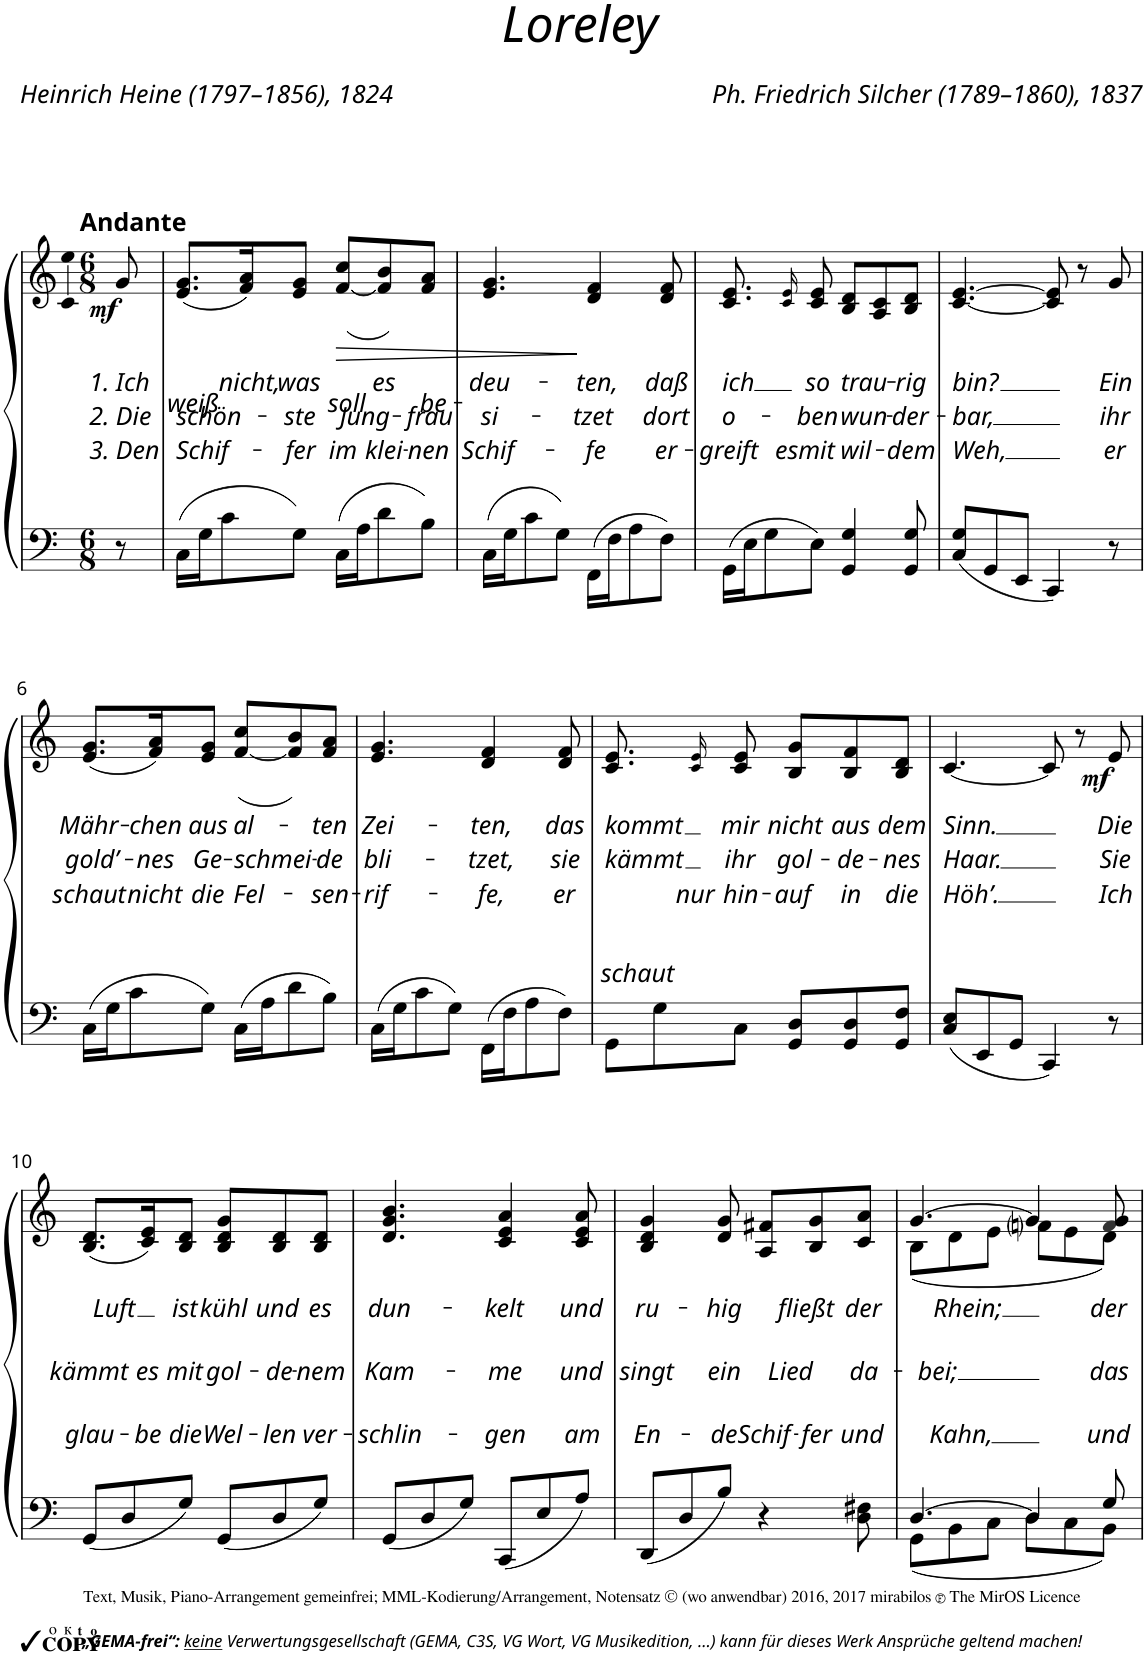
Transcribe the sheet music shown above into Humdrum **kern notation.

**kern	**kern	**text	**text	**text	**dynam
*part1	*part1	*part1	*part1	*part1	*part1
*staff2	*staff1	*staff1	*staff1	*staff1	*staff1/2
*I"Piano	*	*	*	*	*
*I'Pno	*	*	*	*	*
*clefF4	*clefG2	*	*	*	*
*k[]	*k[]	*	*	*	*
*M6/8	*M6/8	*	*	*	*
=1	=1	=1	=1	=1	=1
!	!LO:TX:a:B:t=Andante	!	!	!	!
!	!	!LO:LY:b	!LO:LY:b	!LO:LY:b	!LO:DY:b
8r	8g/	1. Ich	2. Die	3. Den	mf
=2	=2	=2	=2	=2	=2
!	!	!LO:LY:b	!LO:LY:b	!LO:LY:b	!
16C\LL	(8.e/ 8.g/L	weiß	schön-	Schif-	.
16G\J	.	.	.	.	.
8c\	.	.	.	.	.
!	!	!LO:LY:b	!	!	!
.	16f/ 16a/K)	nicht,	.	.	.
!	!	!LO:LY:b	!LO:LY:b	!LO:LY:b	!
8G\J	8e/ 8g/J	was	-ste	-fer	.
!	!	!LO:LY:b	!LO:LY:b	!LO:LY:b	!LO:HP:b
16C\LL	([8f/ 8cc/L	soll	Jung-	im	>
16A\J	.	.	.	.	.
!	!	!LO:LY:b	!	!LO:LY:b	!
8d\	8f/] 8b/)	es	.	klei-	.
!	!	!LO:LY:b	!LO:LY:b	!LO:LY:b	!
8B\J	8f/ 8a/J	be-	-frau	-nen	.
=3	=3	=3	=3	=3	=3
!	!	!LO:LY:b	!LO:LY:b	!LO:LY:b	!
16C\LL	4.e/ 4.g/	-deu-	si-	Schif-	.
16G\J	.	.	.	.	.
8c\	.	.	.	.	.
8G\J	.	.	.	.	.
!	!	!LO:LY:b	!LO:LY:b	!LO:LY:b	!
16FF\LL	4d/ 4f/	-ten,	-tzet	-fe	]
16F\J	.	.	.	.	.
8A\	.	.	.	.	.
!	!	!LO:LY:b	!LO:LY:b	!LO:LY:b	!
8F\J	8d/ 8f/	daß	dort	er-	.
=4	=4	=4	=4	=4	=4
!	!	!LO:LY:b	!LO:LY:b	!LO:LY:b	!
16GG\LL	8.c/ 8.e/	ich	o-	-greift	.
16E\J	.	.	.	.	.
8G\	.	.	.	.	.
!	!	!	!	!LO:LY:b	!
.	16c!/ 16e!/	.	.	es	.
!	!	!LO:LY:b	!LO:LY:b	!LO:LY:b	!
8E\J	8c/ 8e/	so	-ben	mit	.
!	!	!LO:LY:b	!LO:LY:b	!LO:LY:b	!
4GG/ 4G/	8B/ 8d/L	trau-	wun-	wil-	.
.	8A/ 8c/	.	.	.	.
!	!	!LO:LY:b	!LO:LY:b	!LO:LY:b	!
8GG/ 8G/	8B/ 8d/J	-rig	-der-	-dem	.
=5	=5	=5	=5	=5	=5
!	!	!LO:LY:b	!LO:LY:b	!LO:LY:b	!
8C/ 8G/L	[4.c/ [4.e/	bin?	-bar,	Weh,	.
8GG/	.	.	.	.	.
8EE/J	.	.	.	.	.
4CC/	8c/] 8e/]	.	.	.	.
.	8r	.	.	.	.
!	!	!LO:LY:b	!LO:LY:b	!LO:LY:b	!
8r	8g/	Ein	ihr	er	.
!!LO:LB:g=z
=6	=6	=6	=6	=6	=6
!	!	!LO:LY:b	!LO:LY:b	!LO:LY:b	!
16C\LL	(8.e/ 8.g/L	Mähr-	gold’-	schaut	.
16G\J	.	.	.	.	.
8c\	.	.	.	.	.
!	!	!LO:LY:b	!LO:LY:b	!LO:LY:b	!
.	16f/ 16a/K)	-chen	-nes	nicht	.
!	!	!LO:LY:b	!LO:LY:b	!LO:LY:b	!
8G\J	8e/ 8g/J	aus	Ge-	die	.
!	!	!LO:LY:b	!LO:LY:b	!LO:LY:b	!
16C\LL	([8f/ 8cc/L	al-	-schmei-	Fel-	.
16A\J	.	.	.	.	.
8d\	8f/] 8b/)	.	.	.	.
!	!	!LO:LY:b	!LO:LY:b	!LO:LY:b	!
8B\J	8f/ 8a/J	-ten	-de	-sen-	.
=7	=7	=7	=7	=7	=7
!	!	!LO:LY:b	!LO:LY:b	!LO:LY:b	!
16C\LL	4.e/ 4.g/	Zei-	bli-	-rif-	.
16G\J	.	.	.	.	.
8c\	.	.	.	.	.
8G\J	.	.	.	.	.
!	!	!LO:LY:b	!LO:LY:b	!LO:LY:b	!
16FF\LL	4d/ 4f/	-ten,	-tzet,	-fe,	.
16F\J	.	.	.	.	.
8A\	.	.	.	.	.
!	!	!LO:LY:b	!LO:LY:b	!LO:LY:b	!
8F\J	8d/ 8f/	das	sie	er	.
=8	=8	=8	=8	=8	=8
!	!	!LO:LY:b	!LO:LY:b	!LO:LY:b	!
8GG\L	8.c/ 8.e/	kommt	kämmt	schaut	.
8G\	.	.	.	.	.
!	!	!	!	!LO:LY:b	!
.	16c!/ 16e!/	.	.	nur	.
!	!	!LO:LY:b	!LO:LY:b	!LO:LY:b	!
8C\J	8c/ 8e/	mir	ihr	hin-	.
!	!	!LO:LY:b	!LO:LY:b	!LO:LY:b	!
8GG/ 8D/L	8B/ 8g/L	nicht	gol-	-auf	.
!	!	!LO:LY:b	!LO:LY:b	!LO:LY:b	!
8GG/ 8D/	8B/ 8f/	aus	-de-	in	.
!	!	!LO:LY:b	!LO:LY:b	!LO:LY:b	!
8GG/ 8F/J	8B/ 8d/J	dem	-nes	die	.
=9	=9	=9	=9	=9	=9
!	!	!LO:LY:b	!LO:LY:b	!LO:LY:b	!
8C/ 8E/L	[4.c/	Sinn.	Haar.	Höh’.	.
8EE/	.	.	.	.	.
8GG/J	.	.	.	.	.
4CC/	8c/]	.	.	.	.
.	8r	.	.	.	.
!	!	!LO:LY:b	!LO:LY:b	!LO:LY:b	!LO:DY:b
8r	8e/	Die	Sie	Ich	mf
!!LO:LB:g=z
=10	=10	=10	=10	=10	=10
!	!	!LO:LY:b	!LO:LY:b	!LO:LY:b	!
8GG/L	(8.B/ 8.d/L	Luft	kämmt	glau-	.
8D/	.	.	.	.	.
!	!	!	!LO:LY:b	!LO:LY:b	!
.	16c/ 16e/K)	.	es	-be	.
!	!	!LO:LY:b	!LO:LY:b	!LO:LY:b	!
8G/J	8B/ 8d/J	ist	mit	die	.
!	!	!LO:LY:b	!LO:LY:b	!LO:LY:b	!
8GG/L	8B/ 8d/ 8g/L	kühl	gol-	Wel-	.
!	!	!LO:LY:b	!LO:LY:b	!LO:LY:b	!
8D/	8B/ 8d/	und	-de-	-len	.
!	!	!LO:LY:b	!LO:LY:b	!LO:LY:b	!
8G/J	8B/ 8d/J	es	-nem	ver-	.
=11	=11	=11	=11	=11	=11
!	!	!LO:LY:b	!LO:LY:b	!LO:LY:b	!
8GG/L	4.d/ 4.g/ 4.b/	dun-	Kam-	-schlin-	.
8D/	.	.	.	.	.
8G/J	.	.	.	.	.
!	!	!LO:LY:b	!LO:LY:b	!LO:LY:b	!
8CC/L	4c/ 4e/ 4a/	-kelt	-me	-gen	.
8E/	.	.	.	.	.
!	!	!LO:LY:b	!LO:LY:b	!LO:LY:b	!
8A/J	8c/ 8e/ 8a/	und	und	am	.
=12	=12	=12	=12	=12	=12
!	!	!LO:LY:b	!LO:LY:b	!LO:LY:b	!
8DD/L	4B/ 4d/ 4g/	ru-	singt	En-	.
8D/	.	.	.	.	.
!	!	!LO:LY:b	!LO:LY:b	!LO:LY:b	!
8B/J	8d/ 8g/	-hig	ein	-de	.
!	!	!LO:LY:b	!LO:LY:b	!LO:LY:b	!
4r	8A/ 8f#X/L	fließt	Lied	Schif-	.
!	!	!	!	!LO:LY:b	!
.	8B/ 8g/	.	.	-fer	.
!	!	!LO:LY:b	!LO:LY:b	!LO:LY:b	!
8D\ 8F#X\	8c/ 8a/J	der	da-	und	.
=13	=13	=13	=13	=13	=13
*^	*	*	*	*	*
!	!	!	!LO:LY:b	!LO:LY:b	!LO:LY:b	!
*	*	*^	*	*	*	*
[4.D/	8GG\L	[4.g/	(8B\L	Rhein;	-bei;	Kahn,	.
.	8BB\	.	8d\	.	.	.	.
.	8C\J	.	8e\J	.	.	.	.
4D/]	8D\L	4g/]	8fni\L	.	.	.	.
.	8C\	.	8e\	.	.	.	.
!	!	!	!	!LO:LY:b	!LO:LY:b	!LO:LY:b	!
8G/	8BB\J	8fj/ 8g/	8d\J)	der	das	und	.
*v	*v	*	*	*	*	*	*
*	*v	*v	*	*	*	*
=	=	=	=	=	=
*-	*-	*-	*-	*-	*-
